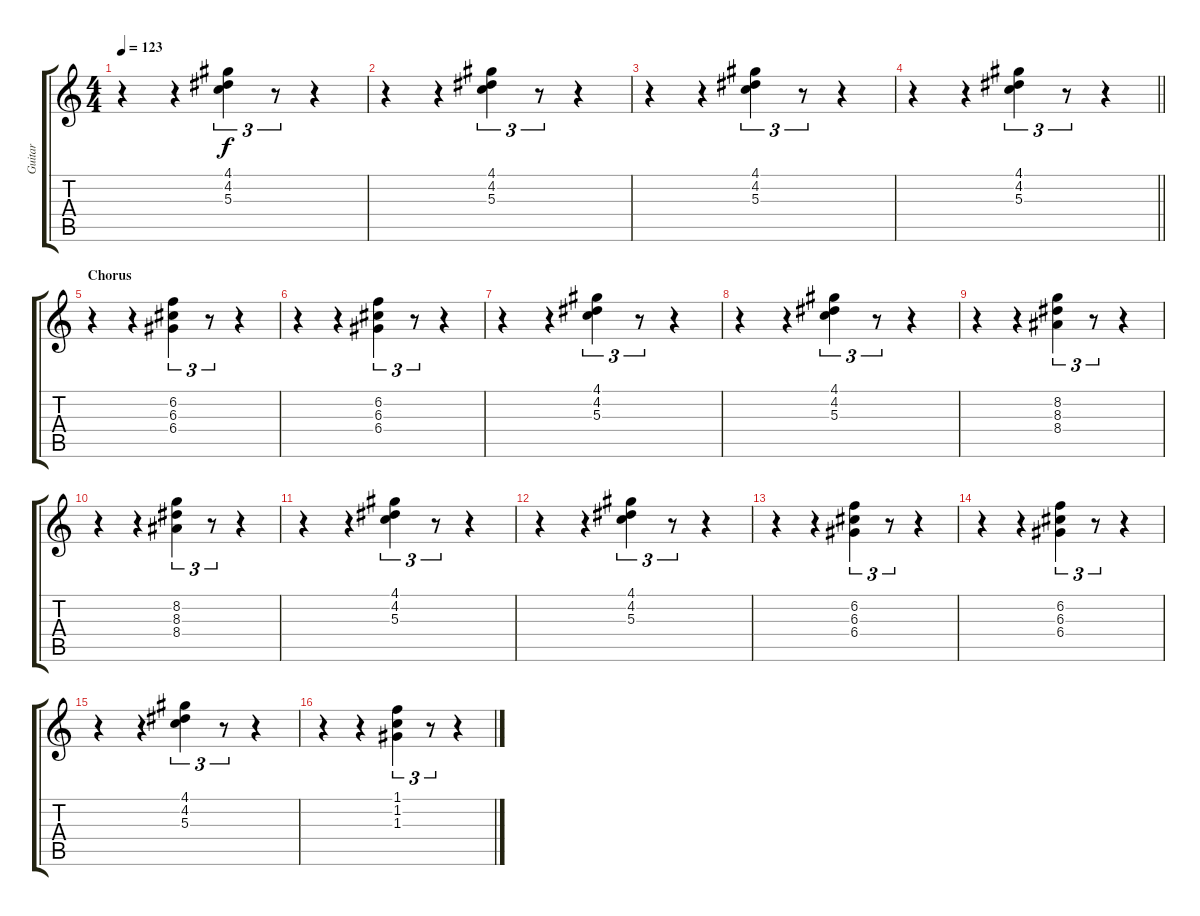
\track ("Guitar" "Guitar") {instrument distortionguitar}
\staff {score tabs}
\tuning (E4 B3 G3 D3 A2 E2) {hide}
\ts (4 4)
\tempo 123
\clef g2
\ks c
r.4{dy f} r.4 (4.1 4.2 5.3).4{tu (3 2)} r.8{tu (3 2)} r.4 |
r.4 r.4 (4.1 4.2 5.3).4{tu (3 2)} r.8{tu (3 2)} r.4 |
r.4 r.4 (4.1 4.2 5.3).4{tu (3 2)} r.8{tu (3 2)} r.4 |
\barLineRight lightlight
r.4 r.4 (4.1 4.2 5.3).4{tu (3 2)} r.8{tu (3 2)} r.4 |
\section ("" "Chorus")
r.4 r.4 (6.2 6.3 6.4).4{tu (3 2)} r.8{tu (3 2)} r.4 |
r.4 r.4 (6.2 6.3 6.4).4{tu (3 2)} r.8{tu (3 2)} r.4 |
r.4 r.4 (4.1 4.2 5.3).4{tu (3 2)} r.8{tu (3 2)} r.4 |
r.4 r.4 (4.1 4.2 5.3).4{tu (3 2)} r.8{tu (3 2)} r.4 |
r.4 r.4 (8.2 8.3 8.4).4{tu (3 2)} r.8{tu (3 2)} r.4 |
r.4 r.4 (8.2 8.3 8.4).4{tu (3 2)} r.8{tu (3 2)} r.4 |
r.4 r.4 (4.1 4.2 5.3).4{tu (3 2)} r.8{tu (3 2)} r.4 |
r.4 r.4 (4.1 4.2 5.3).4{tu (3 2)} r.8{tu (3 2)} r.4 |
r.4 r.4 (6.2 6.3 6.4).4{tu (3 2)} r.8{tu (3 2)} r.4 |
r.4 r.4 (6.2 6.3 6.4).4{tu (3 2)} r.8{tu (3 2)} r.4 |
r.4 r.4 (4.1 4.2 5.3).4{tu (3 2)} r.8{tu (3 2)} r.4 |
r.4 r.4 (1.1 1.2 1.3).4{tu (3 2)} r.8{tu (3 2)} r.4
